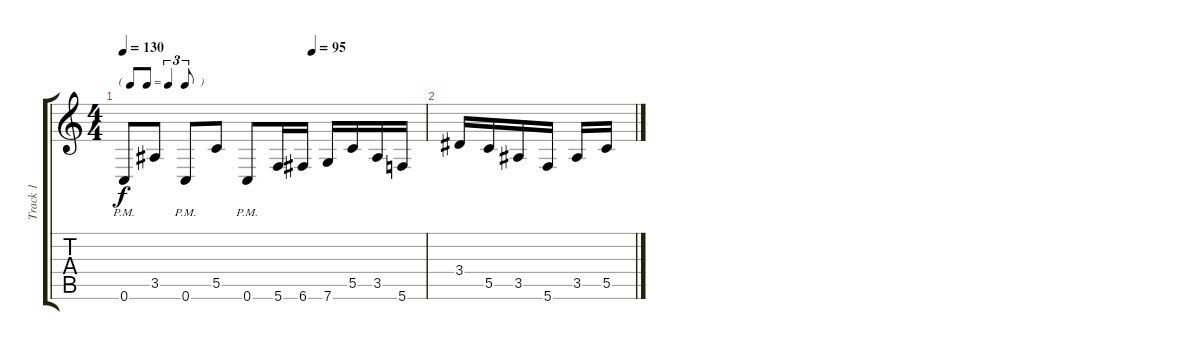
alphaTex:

\track ("Track 1" "Track 1") {instrument distortionguitar}
\staff {score tabs}
\tuning (D4 A3 F3 C3 G2 C2) {hide}
\ts (4 4)
\tf triplet8th
\tempo 130
\tempo (95 0.625)
\clef g2
\ks c
0.6{pm}.8{dy f} 3.5.8 0.6{pm}.8 5.5.8 0.6{pm}.8 5.6.16 6.6.16 7.6.16 5.5.16 3.5.16 5.6.16 |
3.4.16 5.5.16 3.5.16 5.6.16 3.5.16 5.5.16
